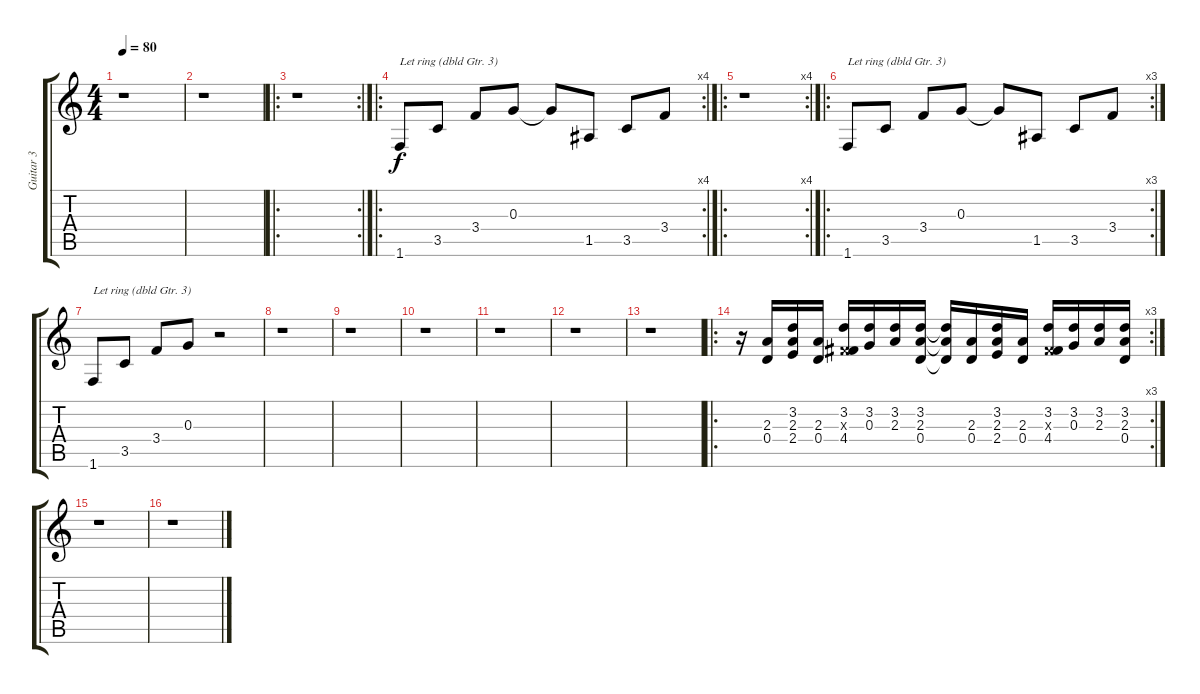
\track ("Guitar 3" "Guitar 3") {instrument electricguitarjazz}
\staff {score tabs}
\tuning (E4 B3 G3 D3 A2 E2) {hide}
\ts (4 4)
\tempo 80
\clef g2
\ks c
r.1{dy f instrument electricguitarjazz} |
r.1 |
\ro
\rc 2
r.1 |
\ro
\rc 4
1.6.8{txt "Let ring (dbld Gtr. 3)"} 3.5.8 3.4.8 0.3.8 0.3{t}.8 1.5.8 3.5.8 3.4.8 |
\ro
\rc 4
r.1 |
\ro
\rc 3
1.6.8{txt "Let ring (dbld Gtr. 3)"} 3.5.8 3.4.8 0.3.8 0.3{t}.8 1.5.8 3.5.8 3.4.8 |
1.6.8{txt "Let ring (dbld Gtr. 3)"} 3.5.8 3.4.8 0.3.8 r.2 |
r.1 |
r.1 |
r.1 |
r.1 |
r.1 |
r.1 |
\ro
\rc 3
r.16 (2.3 0.4).16 (3.2 2.3 2.4).16 (2.3 0.4).16 (3.2 -1.3{x} 4.4).16 (3.2 0.3).16 (3.2 2.3).16 (3.2 2.3 0.4).16 (3.2{t} 2.3{t} 0.4{t}).16 (2.3 0.4).16 (3.2 2.3 2.4).16 (2.3 0.4).16 (3.2 -1.3{x} 4.4).16 (3.2 0.3).16 (3.2 2.3).16 (3.2 2.3 0.4).16 |
r.1 |
r.1
